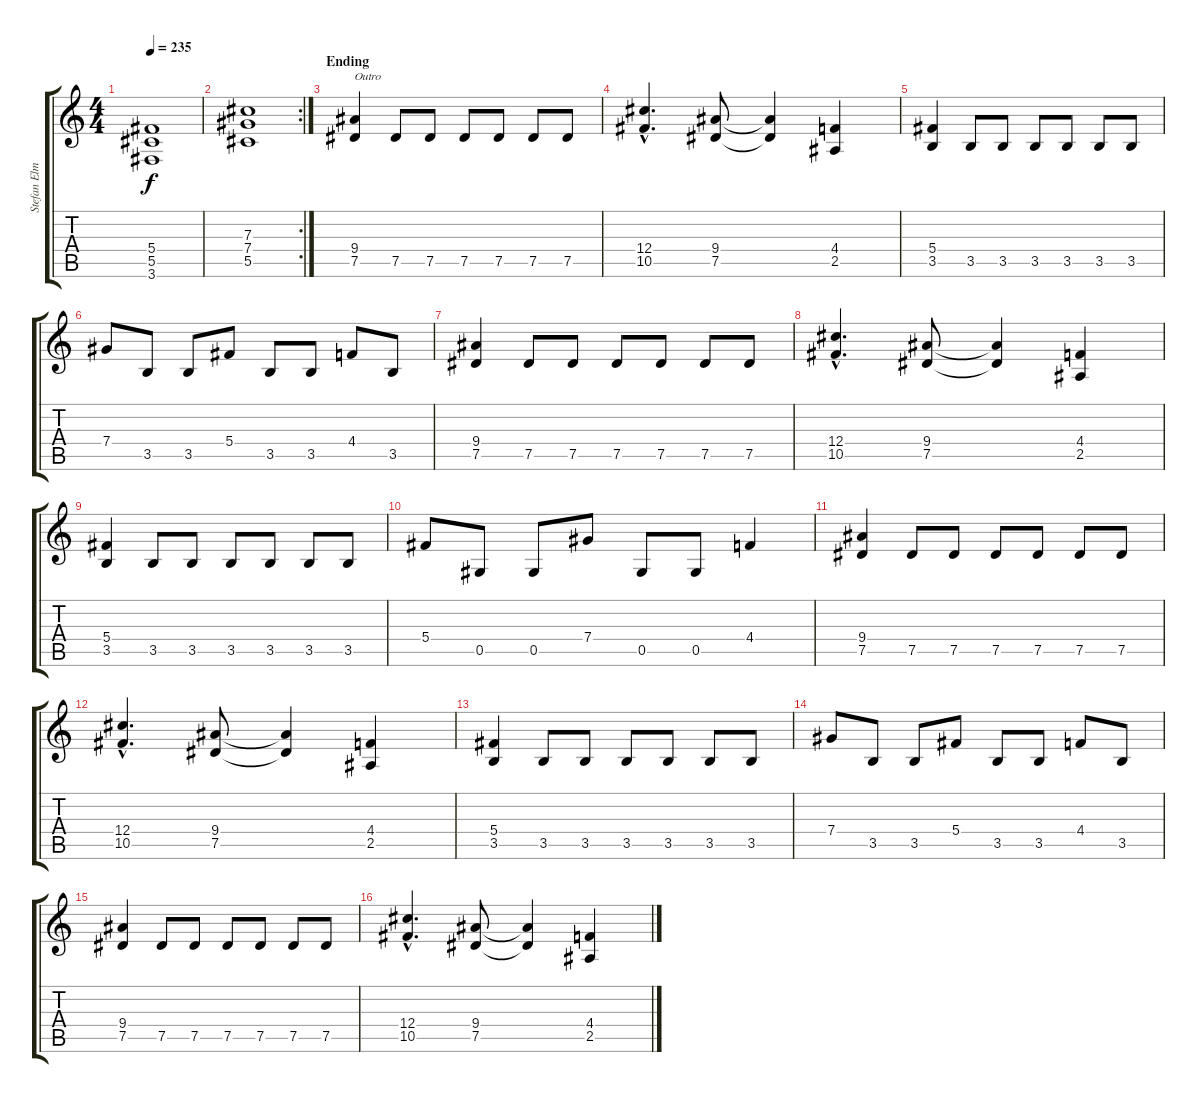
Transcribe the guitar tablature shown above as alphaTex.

\track ("Stefan Elmgren (Rhythm Guitar)" "Stefan Elm") {instrument distortionguitar}
\staff {score tabs}
\tuning (Eb4 Bb3 Gb3 Db3 Ab2 Eb2) {hide}
\ts (4 4)
\tempo 235
\clef g2
\ks c
(5.4 5.5 3.6).1{dy f} |
\rc 2
(7.3 7.4 5.5).1 |
\section ("" "Ending")
(9.4 7.5).4{txt "Outro"} 7.5.8 7.5.8 7.5.8 7.5.8 7.5.8 7.5.8 |
(12.4{hac} 10.5{hac}).4{d} (9.4 7.5).8 (9.4{t} 7.5{t}).4 (4.4 2.5).4 |
(5.4 3.5).4 3.5.8 3.5.8 3.5.8 3.5.8 3.5.8 3.5.8 |
7.4.8 3.5.8 3.5.8 5.4.8 3.5.8 3.5.8 4.4.8 3.5.8 |
(9.4 7.5).4 7.5.8 7.5.8 7.5.8 7.5.8 7.5.8 7.5.8 |
(12.4{hac} 10.5{hac}).4{d} (9.4 7.5).8 (9.4{t} 7.5{t}).4 (4.4 2.5).4 |
(5.4 3.5).4 3.5.8 3.5.8 3.5.8 3.5.8 3.5.8 3.5.8 |
5.4.8 0.5.8 0.5.8 7.4.8 0.5.8 0.5.8 4.4.4 |
(9.4 7.5).4 7.5.8 7.5.8 7.5.8 7.5.8 7.5.8 7.5.8 |
(12.4{hac} 10.5{hac}).4{d} (9.4 7.5).8 (9.4{t} 7.5{t}).4 (4.4 2.5).4 |
(5.4 3.5).4 3.5.8 3.5.8 3.5.8 3.5.8 3.5.8 3.5.8 |
7.4.8 3.5.8 3.5.8 5.4.8 3.5.8 3.5.8 4.4.8 3.5.8 |
(9.4 7.5).4 7.5.8 7.5.8 7.5.8 7.5.8 7.5.8 7.5.8 |
(12.4{hac} 10.5{hac}).4{d} (9.4 7.5).8 (9.4{t} 7.5{t}).4 (4.4 2.5).4
